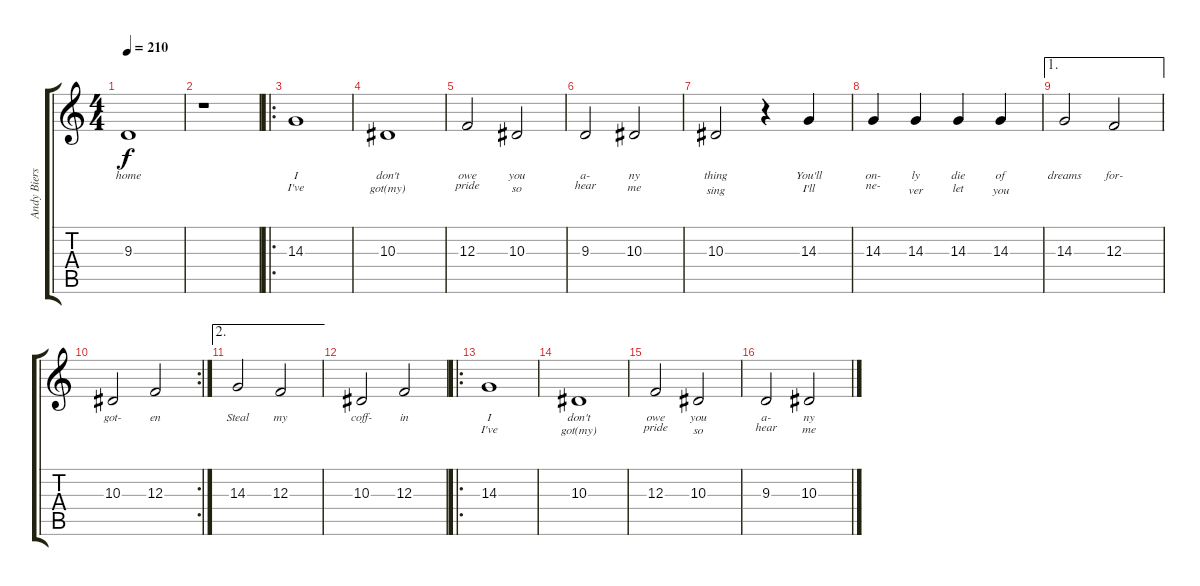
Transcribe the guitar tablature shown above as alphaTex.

\track ("Andy Biersack" "Andy Biers") {instrument tenorsax}
\staff {score tabs}
\tuning (D4 A3 F3 C3 G2 C2) {hide}
\ts (4 4)
\tempo 210
\clef g2
\ks c
9.3.1{lyrics (0 "home") lyrics (1 "") lyrics (2 "") lyrics (3 "") lyrics (4 "") dy f} |
r.1 |
\ro
14.3.1{lyrics (0 "I") lyrics (1 "I've") lyrics (2 "") lyrics (3 "") lyrics (4 "")} |
10.3.1{lyrics (0 "don't") lyrics (1 "got(my)") lyrics (2 "") lyrics (3 "") lyrics (4 "")} |
12.3.2{lyrics (0 "owe") lyrics (1 "pride") lyrics (2 "") lyrics (3 "") lyrics (4 "")} 10.3.2{lyrics (0 "you") lyrics (1 "so") lyrics (2 "") lyrics (3 "") lyrics (4 "")} |
9.3.2{lyrics (0 "a-") lyrics (1 "hear") lyrics (2 "") lyrics (3 "") lyrics (4 "")} 10.3.2{lyrics (0 "ny") lyrics (1 "me") lyrics (2 "") lyrics (3 "") lyrics (4 "")} |
10.3.2{lyrics (0 "thing") lyrics (1 "sing") lyrics (2 "") lyrics (3 "") lyrics (4 "")} r.4 14.3.4{lyrics (0 "You'll") lyrics (1 "I'll") lyrics (2 "") lyrics (3 "") lyrics (4 "")} |
14.3.4{lyrics (0 "on-") lyrics (1 "ne-") lyrics (2 "") lyrics (3 "") lyrics (4 "")} 14.3.4{lyrics (0 "ly") lyrics (1 "ver") lyrics (2 "") lyrics (3 "") lyrics (4 "")} 14.3.4{lyrics (0 "die") lyrics (1 "let") lyrics (2 "") lyrics (3 "") lyrics (4 "")} 14.3.4{lyrics (0 "of") lyrics (1 "you") lyrics (2 "") lyrics (3 "") lyrics (4 "")} |
\ae 1
14.3.2{lyrics (0 "dreams") lyrics (1 "") lyrics (2 "") lyrics (3 "") lyrics (4 "")} 12.3.2{lyrics (0 "for-") lyrics (1 "") lyrics (2 "") lyrics (3 "") lyrics (4 "")} |
\rc 2
10.3.2{lyrics (0 "got-") lyrics (1 "") lyrics (2 "") lyrics (3 "") lyrics (4 "")} 12.3.2{lyrics (0 "en") lyrics (1 "") lyrics (2 "") lyrics (3 "") lyrics (4 "")} |
\ae 2
14.3.2{lyrics (0 "Steal") lyrics (1 "") lyrics (2 "") lyrics (3 "") lyrics (4 "")} 12.3.2{lyrics (0 "my") lyrics (1 "") lyrics (2 "") lyrics (3 "") lyrics (4 "")} |
10.3.2{lyrics (0 "coff-") lyrics (1 "") lyrics (2 "") lyrics (3 "") lyrics (4 "")} 12.3.2{lyrics (0 "in") lyrics (1 "") lyrics (2 "") lyrics (3 "") lyrics (4 "")} |
\ro
14.3.1{lyrics (0 "I") lyrics (1 "I've") lyrics (2 "") lyrics (3 "") lyrics (4 "")} |
10.3.1{lyrics (0 "don't") lyrics (1 "got(my)") lyrics (2 "") lyrics (3 "") lyrics (4 "")} |
12.3.2{lyrics (0 "owe") lyrics (1 "pride") lyrics (2 "") lyrics (3 "") lyrics (4 "")} 10.3.2{lyrics (0 "you") lyrics (1 "so") lyrics (2 "") lyrics (3 "") lyrics (4 "")} |
9.3.2{lyrics (0 "a-") lyrics (1 "hear") lyrics (2 "") lyrics (3 "") lyrics (4 "")} 10.3.2{lyrics (0 "ny") lyrics (1 "me") lyrics (2 "") lyrics (3 "") lyrics (4 "")}
